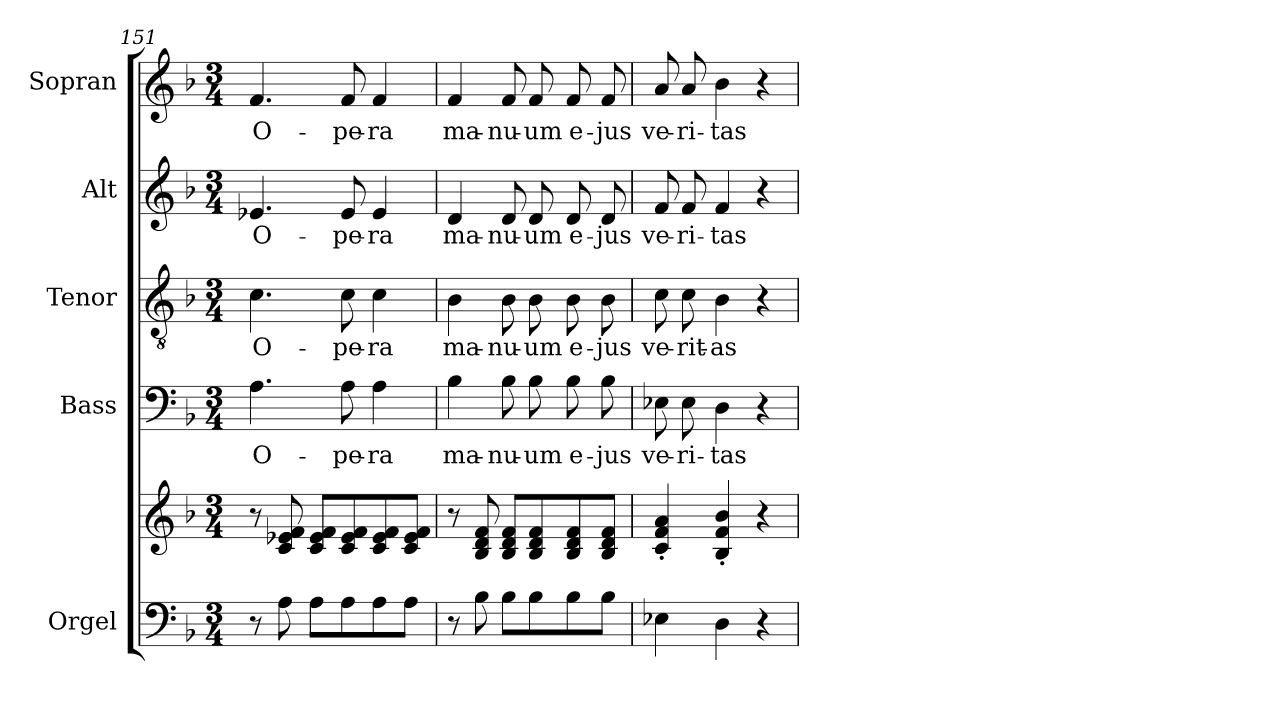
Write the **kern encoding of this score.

**kern	**kern	**kern	**text	**kern	**text	**kern	**text	**kern	**text
*part5	*part5	*part4	*part4	*part3	*part3	*part2	*part2	*part1	*part1
*staff6	*staff5	*staff4	*staff4	*staff3	*staff3	*staff2	*staff2	*staff1	*staff1
*I"Orgel	*	*I"Bass	*	*I"Tenor	*	*I"Alt	*	*I"Sopran	*
*I'Org.	*	*I'B.	*	*I'T.	*	*I'A.	*	*I'S.	*
*clefF4	*clefG2	*clefF4	*	*clefGv2	*	*clefG2	*	*clefG2	*
*k[b-]	*k[b-]	*k[b-]	*	*k[b-]	*	*k[b-]	*	*k[b-]	*
*F:	*F:	*F:	*	*F:	*	*F:	*	*F:	*
*M3/4	*M3/4	*M3/4	*	*M3/4	*	*M3/4	*	*M3/4	*
=151	=151	=151	=151	=151	=151	=151	=151	=151	=151
!	!	!	!LO:LY:b	!	!LO:LY:b	!	!LO:LY:b	!	!LO:LY:b
8r	8r	4.A\	O-	4.c\	O-	4.e-X/	O-	4.f/	O-
8A\	8c/ 8e-X/ 8f/	.	.	.	.	.	.	.	.
8A\L	8c/ 8e-/ 8f/L	.	.	.	.	.	.	.	.
!	!	!	!LO:LY:b	!	!LO:LY:b	!	!LO:LY:b	!	!LO:LY:b
8A\	8c/ 8e-/ 8f/	8A\	-pe-	8c\	-pe-	8e-/	-pe-	8f/	-pe-
!	!	!	!LO:LY:b	!	!LO:LY:b	!	!LO:LY:b	!	!LO:LY:b
8A\	8c/ 8e-/ 8f/	4A\	-ra	4c\	-ra	4e-/	-ra	4f/	-ra
8A\J	8c/ 8e-/ 8f/J	.	.	.	.	.	.	.	.
=152	=152	=152	=152	=152	=152	=152	=152	=152	=152
!	!	!	!LO:LY:b	!	!LO:LY:b	!	!LO:LY:b	!	!LO:LY:b
8r	8r	4B-\	ma-	4B-\	ma-	4d/	ma-	4f/	ma-
8B-\	8B-/ 8d/ 8f/	.	.	.	.	.	.	.	.
!	!	!	!LO:LY:b	!	!LO:LY:b	!	!LO:LY:b	!	!LO:LY:b
8B-\L	8B-/ 8d/ 8f/L	8B-\	-nu-	8B-\	-nu-	8d/	-nu-	8f/	-nu-
!	!	!	!LO:LY:b	!	!LO:LY:b	!	!LO:LY:b	!	!LO:LY:b
8B-\	8B-/ 8d/ 8f/	8B-\	-um	8B-\	-um	8d/	-um	8f/	-um
!	!	!	!LO:LY:b	!	!LO:LY:b	!	!LO:LY:b	!	!LO:LY:b
8B-\	8B-/ 8d/ 8f/	8B-\	e-	8B-\	e-	8d/	e-	8f/	e-
!	!	!	!LO:LY:b	!	!LO:LY:b	!	!LO:LY:b	!	!LO:LY:b
8B-\J	8B-/ 8d/ 8f/J	8B-\	-jus	8B-\	-jus	8d/	-jus	8f/	-jus
=153	=153	=153	=153	=153	=153	=153	=153	=153	=153
!	!	!	!LO:LY:b	!	!LO:LY:b	!	!LO:LY:b	!	!LO:LY:b
4E-X\	4c/'< 4f/'< 4a/'<	8E-X\	ve-	8c\	ve-	8f/	ve-	8a/	ve-
!	!	!	!LO:LY:b	!	!LO:LY:b	!	!LO:LY:b	!	!LO:LY:b
.	.	8E-\	-ri-	8c\	-rit-	8f/	-ri-	8a/	-ri-
!	!	!	!LO:LY:b	!	!LO:LY:b	!	!LO:LY:b	!	!LO:LY:b
4D\	4B-/'< 4f/'< 4b-/'<	4D\	-tas	4B-\	-as	4f/	-tas	4b-\	-tas
4r	4r	4r	.	4r	.	4r	.	4r	.
=	=	=	=	=	=	=	=	=	=
*-	*-	*-	*-	*-	*-	*-	*-	*-	*-
